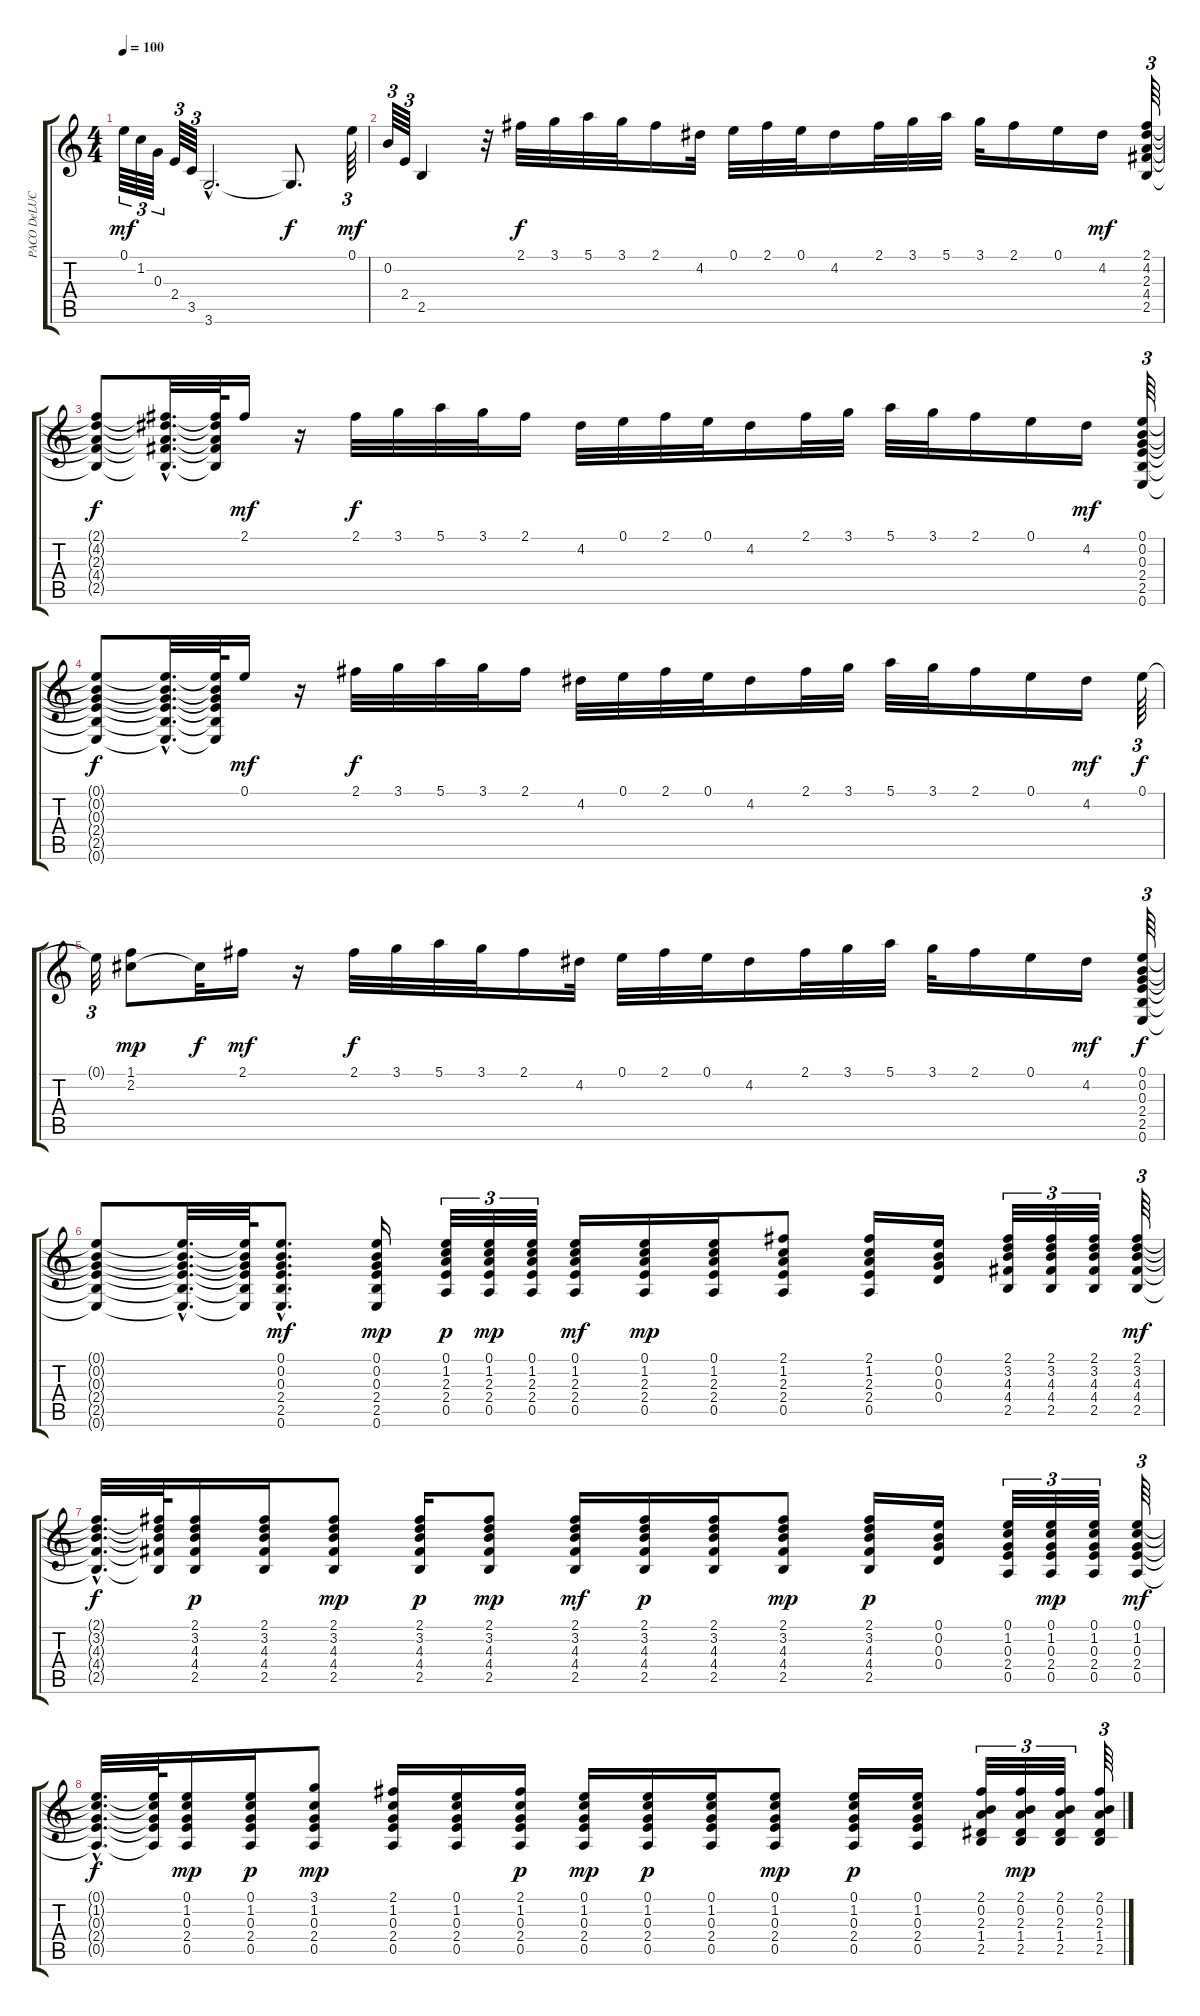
\track ("PACO DeLUCIA" "PACO DeLUC") {instrument acousticguitarnylon}
\staff {score tabs}
\tuning (E4 B3 G3 D3 A2 E2) {hide}
\ts (4 4)
\tempo 100
\clef g2
\ks c
0.1.64{tu (3 2) dy mf} 1.2.64{tu (3 2)} 0.3.64{tu (3 2)} 2.4.64{tu (3 2)} 3.5.64{tu (3 2)} 3.6{hac}.2{d} 3.6{t}.8{d dy f} 0.1.64{tu (3 2) dy mf} |
0.2.64{tu (3 2)} 2.4.64{tu (3 2)} 2.5.4 r.32 2.1.32{dy f} 3.1.32 5.1.32 3.1.32 2.1.16 4.2.32 0.1.32 2.1.32 0.1.32 4.2.16 2.1.32 3.1.32 5.1.32 3.1.32 2.1.16 0.1.16 4.2.16{dy mf} (2.1 4.2 2.3 4.4 2.5).64{tu (3 2)} |
(2.1{t} 4.2{t} 2.3{t} 4.4{t} 2.5{t}).8{dy f} (2.1{hac t} 4.2{hac t} 2.3{hac t} 4.4{hac t} 2.5{hac t}).32{d} (2.1{t} 4.2{t} 2.3{t} 4.4{t} 2.5{t}).64 2.1.16{dy mf} r.16 2.1.32{dy f} 3.1.32 5.1.32 3.1.32 2.1.16 4.2.32 0.1.32 2.1.32 0.1.32 4.2.16 2.1.32 3.1.32 5.1.32 3.1.32 2.1.16 0.1.16 4.2.16{dy mf} (0.1 0.2 0.3 2.4 2.5 0.6).64{tu (3 2)} |
(0.1{t} 0.2{t} 0.3{t} 2.4{t} 2.5{t} 0.6{t}).8{dy f} (0.1{hac t} 0.2{hac t} 0.3{hac t} 2.4{hac t} 2.5{hac t} 0.6{hac t}).32{d} (0.1{t} 0.2{t} 0.3{t} 2.4{t} 2.5{t} 0.6{t}).64 0.1.16{dy mf} r.16 2.1.32{dy f} 3.1.32 5.1.32 3.1.32 2.1.16 4.2.32 0.1.32 2.1.32 0.1.32 4.2.16 2.1.32 3.1.32 5.1.32 3.1.32 2.1.16 0.1.16 4.2.16{dy mf} 0.1.64{tu (3 2) dy f} |
0.1{t}.32{tu (3 2)} (1.1 2.2).8{dy mp} 2.2{t}.32{dy f} 2.1.16{dy mf} r.16 2.1.32{dy f} 3.1.32 5.1.32 3.1.32 2.1.16 4.2.32 0.1.32 2.1.32 0.1.32 4.2.16 2.1.32 3.1.32 5.1.32 3.1.32 2.1.16 0.1.16 4.2.16{dy mf} (0.1 0.2 0.3 2.4 2.5 0.6).64{tu (3 2) dy f} |
(0.1{t} 0.2{t} 0.3{t} 2.4{t} 2.5{t} 0.6{t}).8 (0.1{hac t} 0.2{hac t} 0.3{hac t} 2.4{hac t} 2.5{hac t} 0.6{hac t}).32{d} (0.1{t} 0.2{t} 0.3{t} 2.4{t} 2.5{t} 0.6{t}).64 (0.1{hac} 0.2{hac} 0.3{hac} 2.4{hac} 2.5{hac} 0.6{hac}).8{d dy mf} (0.1 0.2 0.3 2.4 2.5 0.6).16{dy mp} (0.1 1.2 2.3 2.4 0.5).32{tu (3 2) dy p} (0.1 1.2 2.3 2.4 0.5).32{tu (3 2) dy mp} (0.1 1.2 2.3 2.4 0.5).32{tu (3 2)} (0.1 1.2 2.3 2.4 0.5).16{dy mf} (0.1 1.2 2.3 2.4 0.5).16{dy mp} (0.1 1.2 2.3 2.4 0.5).16 (2.1 1.2 2.3 2.4 0.5).8 (2.1 1.2 2.3 2.4 0.5).16 (0.1 0.2 0.3 0.4).16 (2.1 3.2 4.3 4.4 2.5).32{tu (3 2)} (2.1 3.2 4.3 4.4 2.5).32{tu (3 2)} (2.1 3.2 4.3 4.4 2.5).32{tu (3 2)} (2.1 3.2 4.3 4.4 2.5).64{tu (3 2) dy mf} |
(2.1{hac t} 3.2{hac t} 4.3{hac t} 4.4{hac t} 2.5{hac t}).32{d dy f} (2.1{t} 3.2{t} 4.3{t} 4.4{t} 2.5{t}).64 (2.1 3.2 4.3 4.4 2.5).16{dy p} (2.1 3.2 4.3 4.4 2.5).16 (2.1 3.2 4.3 4.4 2.5).8{dy mp} (2.1 3.2 4.3 4.4 2.5).16{dy p} (2.1 3.2 4.3 4.4 2.5).8{dy mp} (2.1 3.2 4.3 4.4 2.5).16{dy mf} (2.1 3.2 4.3 4.4 2.5).16{dy p} (2.1 3.2 4.3 4.4 2.5).16 (2.1 3.2 4.3 4.4 2.5).8{dy mp} (2.1 3.2 4.3 4.4 2.5).16{dy p} (0.1 0.2 0.3 0.4).16 (0.1 1.2 0.3 2.4 0.5).32{tu (3 2)} (0.1 1.2 0.3 2.4 0.5).32{tu (3 2) dy mp} (0.1 1.2 0.3 2.4 0.5).32{tu (3 2)} (0.1 1.2 0.3 2.4 0.5).64{tu (3 2) dy mf} |
(0.1{hac t} 1.2{hac t} 0.3{hac t} 2.4{hac t} 0.5{hac t}).32{d dy f} (0.1{t} 1.2{t} 0.3{t} 2.4{t} 0.5{t}).64 (0.1 1.2 0.3 2.4 0.5).16{dy mp} (0.1 1.2 0.3 2.4 0.5).16{dy p} (3.1 1.2 0.3 2.4 0.5).8{dy mp} (2.1 1.2 0.3 2.4 0.5).16 (0.1 1.2 0.3 2.4 0.5).16 (2.1 1.2 0.3 2.4 0.5).16{dy p} (0.1 1.2 0.3 2.4 0.5).16{dy mp} (0.1 1.2 0.3 2.4 0.5).16{dy p} (0.1 1.2 0.3 2.4 0.5).16 (0.1 1.2 0.3 2.4 0.5).8{dy mp} (0.1 1.2 0.3 2.4 0.5).16{dy p} (0.1 1.2 0.3 2.4 0.5).16 (2.1 0.2 2.3 1.4 2.5).32{tu (3 2)} (2.1 0.2 2.3 1.4 2.5).32{tu (3 2) dy mp} (2.1 0.2 2.3 1.4 2.5).32{tu (3 2)} (2.1 0.2 2.3 1.4 2.5).64{tu (3 2)}
